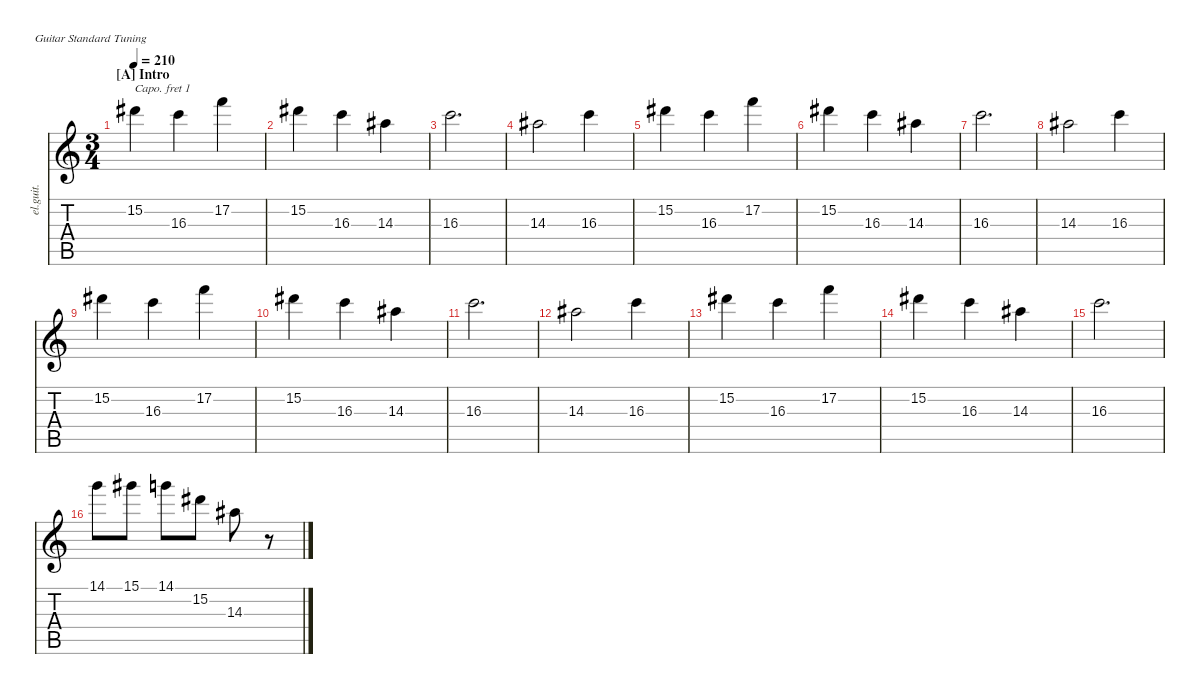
\defaultSystemsLayout 4
\hideDynamics
\bracketExtendMode nobrackets
\otherSystemsTrackNameOrientation horizontal
\track ("Clean Guitar" "el.guit.") {instrument electricguitarclean}
\staff {score tabs}
\capo 1
\tuning (E4 B3 G3 D3 A2 E2)
\ts (3 4)
\beaming (8 2 2 2)
\section ("A" "Intro")
\tempo 210
\clef g2
\ks c
15.2{acc #}.4{dy mf instrument electricguitarclean beam Down} 16.3.4{beam Down} 17.2.4{beam Down} |
15.2{acc #}.4{beam Down} 16.3.4{beam Down} 14.3{acc #}.4{beam Down} |
16.3.2{d beam Down} |
14.3{acc #}.2{beam Down} 16.3.4{beam Down} |
15.2{acc #}.4{beam Down} 16.3.4{beam Down} 17.2.4{beam Down} |
15.2{acc #}.4{beam Down} 16.3.4{beam Down} 14.3{acc #}.4{beam Down} |
16.3.2{d beam Down} |
14.3{acc #}.2{beam Down} 16.3.4{beam Down} |
15.2{acc #}.4{beam Down} 16.3.4{beam Down} 17.2.4{beam Down} |
15.2{acc #}.4{beam Down} 16.3.4{beam Down} 14.3{acc #}.4{beam Down} |
16.3.2{d beam Down} |
14.3{acc #}.2{beam Down} 16.3.4{beam Down} |
15.2{acc #}.4{beam Down} 16.3.4{beam Down} 17.2.4{beam Down} |
15.2{acc #}.4{beam Down} 16.3.4{beam Down} 14.3{acc #}.4{beam Down} |
16.3.2{d beam Down} |
14.1.8{beam Down} 15.1{acc #}.8{beam Down} 14.1.8{beam Down} 15.2{acc #}.8{beam Down} 14.3{acc #}.8{beam Down} r.8{beam Down}
